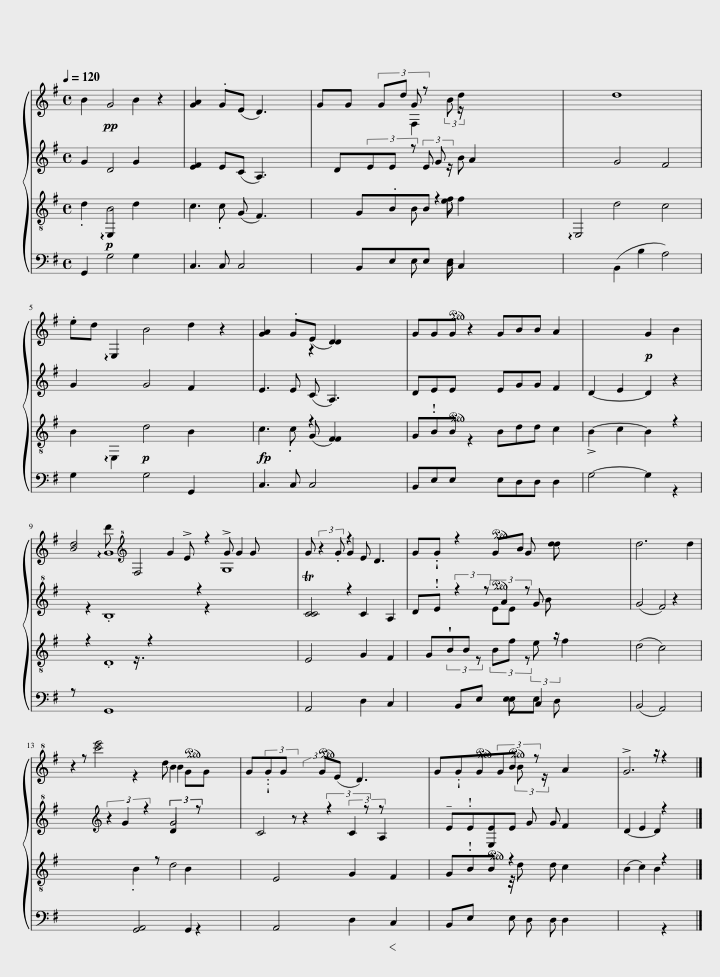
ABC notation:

X:1
%%score { ( 1 2 3 12 ) | ( 4 5 14 ) | ( 6 7 8 13 ) | ( 9 10 11 15 ) }
L:1/8
Q:1/4=120
M:4/4
I:linebreak $
K:G
V:1 treble
V:2 treble
V:3 treble
V:12 treble
V:4 treble
V:5 treble
V:14 treble
V:6 treble-8
V:7 treble-8
V:8 treble-8
V:13 treble-8
V:9 bass
V:10 bass
V:11 bass
V:15 bass
V:1
 B2!pp! G4 z2 | [GA]2 .G(E D3) x | GG (3Gd z x23/4 |[I:staff +2] !arpeggio!E,,4 d4 c4 |$!<(![I:staff -2] .e'd !arpeggio!E,2 B4 d2 z2!<)! | %5
 [GA]2 .G(E [DD]2) x2 | GG!ped!G!ped! z2 GBB A2 |[I:staff +1] D2- E2!p! D2[I:staff -1] z2 |$ [Bd]4[K:treble+8] F,4 !>!E z2 G2 x23/4 | G (3:2:2z2 .G G2 D3 | %10
 G!wedge!.G z2!ped! x7!ped! | d6 z2 d2 |$ z2 (3z2[I:staff +1] .G,2[I:staff -1] z2[I:staff +1] (3:2:2D,2!ped![I:staff -1] z x2 | G(3!wedge!.GG z (3:2:2z2!ped! G(E D3) x | G!wedge!.G!ped!G!ped!(3G!ped!B z x4 | %15
 !>!G6 x2 |] %16
V:2
 x2[I:staff +2] !arpeggio!E,,2 d2 x2 | x2 .c x5 | x3[I:staff -2] g x/3 d2 x41/12 | x12 |$ x12 | %5
 x2[I:staff +1] E x5 | x10 | x8 |$ x3 d[I:staff -1][K:treble+8] x3/4 z2 G2 z2 x8 | x3 z2 x3 | %10
 x11/3 GB x16/3 | x10 |$ x4[I:staff +3] [G,,,A,,]4 x2 | x17/3[I:staff -2] (3:2:2C2[I:staff -1] z x7/3 | x8/3[I:staff +1] E,,2 x13/3 | %15
 x9/2[I:staff -1] z2 x3/2 |] %16
V:3
 x4[I:staff +3] G,2 x2 | x8 | x3 E, D, x19/4 | x12 |$ x12 | %5
 x3[I:staff -3] z2 x3 | x10 | x8 |$ x4[K:treble+8] x5 z2 x31/4 | x8 | %10
 x5 G d2 x3 | x10 |$ x20/3[I:staff +2] B,,2 x4/3 | x10 | x17/4[I:staff -1] g x15/4 | %15
 x8 |] %16
V:4
 x8 | x8 | x4[I:staff +2] E,[I:staff -2] x19/4 | x12 |$ x12 | %5
 x8 | x10 | x8 |$ x75/4 | x8 | %10
 x11 | x10 |$ x10[K:treble] | x10 | x59/12 F2 x25/12 | %15
 x8 |] %16
V:5
 G2 D4 x2 | [EF]2 E(C A,3) x | x2/3 D(3EE z G x61/12 | x4[I:staff -1] d8 |$[I:staff +1] G2 x2 G4 F2 x2 | %5
 E3 (C A,3) x | DEE x2 EGG F2 |[I:staff +1] !>!B,2- c2 B2[I:staff -1] z2 |$ z x2[I:staff +2] G,,8 x3/4[I:staff -3] g x6 |[I:staff +1] T[Cc]4 c2 A2 | %10
 d!wedge!.e (3:2:2z2 z a2 x5 | (g4 f4) x2 |$ x2/3 z[I:staff -1] [c''e']4[K:treble] d GG x4/3 | x2/3[I:staff +1] C,4 (3:2:1z2 x/3 (3:2:1z A,2 x | x2/3 !tenuto!E!wedge!.EEE x13/3 | %15
 D2- E2 D2 x2 |] %16
V:6
 x8 | x8 | x11/3 z2 x49/12 | x12 |$ x12 | %5
 x8 | x10 | x8 |$ x43/4[I:staff -2] g8 |[I:staff +2] x8 | %10
 x16/3 (3:2:2e z/ f2 x8/3 | x10 |$ x10 | x10 | x14/3[I:staff -1] g[I:staff +1] x10/3 | %15
 x8 |] %16
V:7
 .d2!p! B4 x2 | c3 (G F3) x | x4/3 G.BB f2 x41/12 | x4[I:staff -1] g4 F4 |$[I:staff +1] B,2 !arpeggio!E,2!p! d4 B2 x2 | %5
 c3 (G [FF]2) x2 | G!wedge!.BB z2 Bdd c2 |[I:staff +1] G4- G,2[I:staff -1] z2 |$ x z2[I:staff -1] .b8 x31/4 |[I:staff +1] E,4 G2 F2 | %10
 x2/3 G(3!wedge!BB z (3Bf z x16/3 | (d4 c4) x2 |$ x4 z2[I:staff -2] b'2 x2 | x4/3[I:staff +2] E,,4 x/3 G2 x7/3 | x2/3 G!wedge!.BB z/4 d x49/12 | %15
 (B2 c2) B2 x2 |] %16
V:8
 x4[I:staff -2] b2 x2 | x2[I:staff +3] C, x5 | x3[I:staff -3] F,2 x19/4 | x12 |$ x12 | %5
 x2[I:staff +2] .C z2 x3 | x10 | x8 |$ x3[I:staff -2] !arpeggio!g8 x31/4 | x3[I:staff +2] z2 x3 | %10
 x11/3[I:staff -1] (3e'e[I:staff +1] z[I:staff -1] b' x13/3 | x10 |$ x16/3[I:staff +1] z[I:staff -2] b'2 x5/3 | x23/3[I:staff +2] F,,2 x/3 | x11/3 z2 x10/3 | %15
 x9/2 z2 x3/2 |] %16
V:9
 x8 | x8 | x4[I:staff -1] E[I:staff +1] x19/4 | x12 |$ x12 | %5
 x8 | x10 | x8 |$ x75/4 | x8 | %10
 x6 D, x4 | x10 |$ x10 | x10!<)!!<(! | x14/3 D, x10/3 | %15
 x8 |] %16
V:10
 G,,2 G,4 x2 | C,3 C,4 x | x4/3 B,,E,E, C,2 x41/12 | x4 (B,,2 B,2 A,4) |$ G,2 x2 G,4 G,,2 x2 | %5
 C,3 C,4 x | B,,E,E, x2 E,D,D, D,2 | x4[I:staff -3] G2 B2 |$ x[I:staff +3] z2[I:staff -1] .D,8 x31/4 |[I:staff +1] A,4 D,2 C,2 | %10
 x2 B,,E, x/3 E, C,2 x11/3 | (B,,4 A,,4) x2 |$ x4[I:staff -1] .B,2 d4 | x4/3[I:staff +1] A,4 x/3 D,2 x7/3 | x2/3 B,,E, x E, x13/3 | %15
 x4 z/ z2 x3/2 |] %16
V:11
 x4[I:staff -2] G2 x2 | x8 | x3[I:staff +1] B, f x19/4 | x12 |$ x12 | %5
 x2[I:staff +1] C x5 | x10 | x8 |$ x4 z3/4 x14 | x4[I:staff -3] e x3 | %10
 x13/3[I:staff +3] E,,E, x14/3 | x10 |$ x6[I:staff -2] (3:2:1G4[I:staff +2] x4/3 | x23/3 C,2 x/3 | x47/12[I:staff -3] (3:2:2b[I:staff +3] z/[I:staff -3] a2 x25/12 | %15
 x9/2[I:staff +3] z2 x3/2 |] %16
V:12
 x8 | x8 | x4 (3:2:1B x61/12 | x12 |$ x12 | %5
 x8 | x10 | x8 |$ x4[K:treble+8] x59/4 | x8 | %10
 x6 d x4 | x10 |$ x10 | x10 | x14/3[I:staff +2] D, x10/3 | %15
 x8 |] %16
V:13
 x8 | x8 | x14/3[I:staff -1] a2 x37/12 | x12 |$ x12 | %5
 x8 | x10 | x8 |$ x75/4 | x8 | %10
 x11 | x10 |$ x10 | x10 | x59/12[I:staff +1] C2 x25/12 | %15
 x8 |] %16
V:14
 x8 | x8 | x10/3 (3:2:2E z/ B x53/12 | x12 |$ x12 | %5
 x8 | x10 | x8 |$ x43/4[I:staff -1] !>!g x7 | x8 | %10
 x16/3[I:staff +1] G x14/3 | x10 |$ x2[K:treble] x14/3[I:staff +2] G,,2 x4/3 | x10 | x17/4 D, x15/4 | %15
 x8 |] %16
V:15
 x8 | x8 | x39/4 | x12 |$ x12 | %5
 x8 | x10 | x8 |$ x75/4 | x8 | %10
 x11 | x10 |$ x10 | x10 | x59/12 D,2 x25/12 | %15
 x8 |] %16
